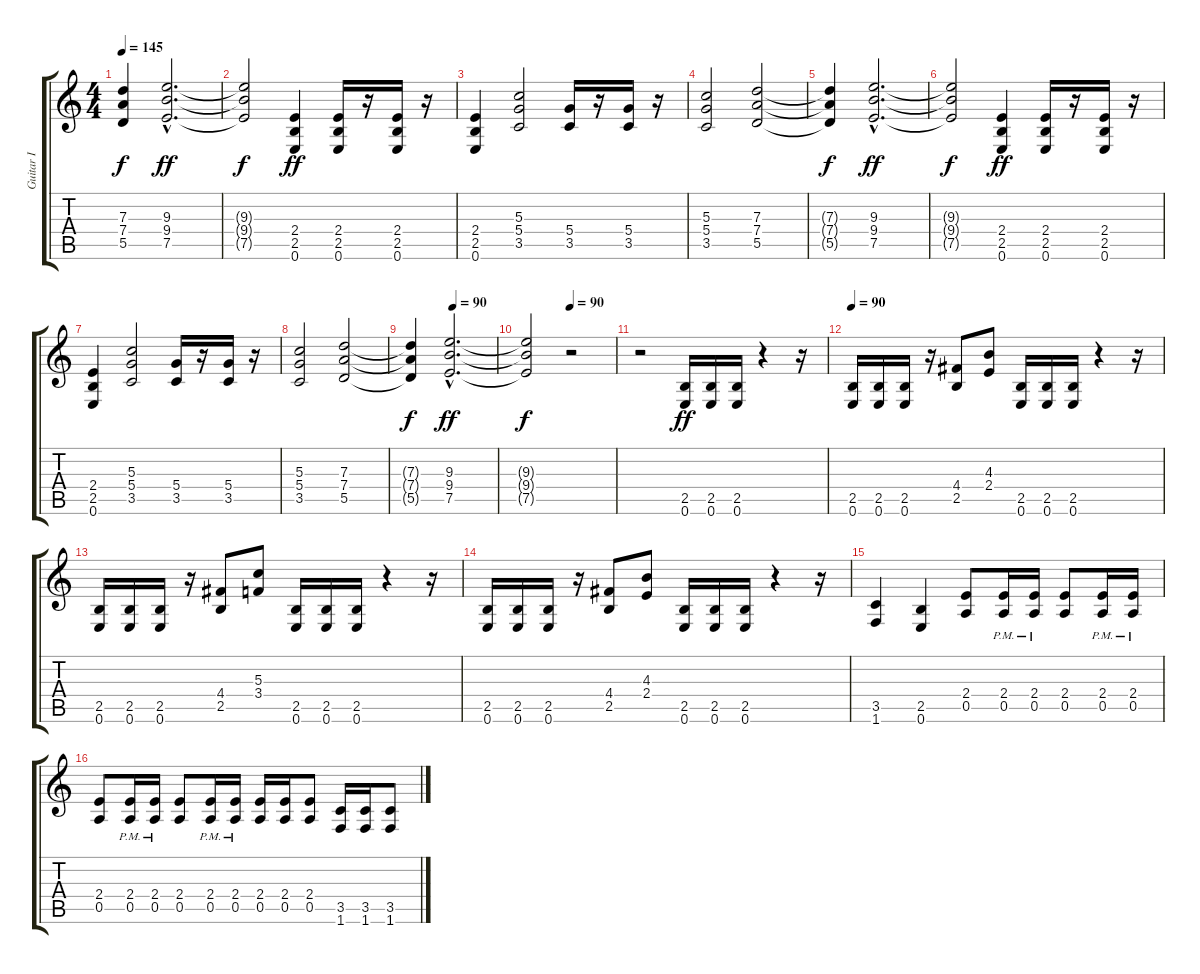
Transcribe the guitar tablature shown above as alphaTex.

\track ("Guitar I" "Guitar I") {instrument distortionguitar}
\staff {score tabs}
\tuning (E4 B3 G3 D3 A2 E2) {hide}
\ts (4 4)
\tempo 145
\clef g2
\ks c
(7.3{t} 7.4{t} 5.5{t}).4{dy f} (9.3{hac} 9.4{hac} 7.5{hac}).2{d dy ff} |
(9.3{t} 9.4{t} 7.5{t}).2{dy f} (2.4 2.5 0.6).4{dy ff} (2.4 2.5 0.6).16 r.16 (2.4 2.5 0.6).16 r.16 |
(2.4 2.5 0.6).4 (5.3 5.4 3.5).2 (5.4 3.5).16 r.16 (5.4 3.5).16 r.16 |
(5.3 5.4 3.5).2 (7.3 7.4 5.5).2 |
(7.3{t} 7.4{t} 5.5{t}).4{dy f} (9.3{hac} 9.4{hac} 7.5{hac}).2{d dy ff} |
(9.3{t} 9.4{t} 7.5{t}).2{dy f} (2.4 2.5 0.6).4{dy ff} (2.4 2.5 0.6).16 r.16 (2.4 2.5 0.6).16 r.16 |
(2.4 2.5 0.6).4 (5.3 5.4 3.5).2 (5.4 3.5).16 r.16 (5.4 3.5).16 r.16 |
(5.3 5.4 3.5).2 (7.3 7.4 5.5).2 |
\tempo (90 0.5)
(7.3{t} 7.4{t} 5.5{t}).4{dy f} (9.3{hac} 9.4{hac} 7.5{hac}).2{d dy ff} |
\tempo (90 0.5)
(9.3{t} 9.4{t} 7.5{t}).2{dy f} r.2 |
r.2 (2.5 0.6).16{dy ff} (2.5 0.6).16 (2.5 0.6).16 r.4 r.16 |
\tempo 90
(2.5 0.6).16 (2.5 0.6).16 (2.5 0.6).16 r.16 (4.4 2.5).8 (4.3 2.4).8 (2.5 0.6).16 (2.5 0.6).16 (2.5 0.6).16 r.4 r.16 |
(2.5 0.6).16 (2.5 0.6).16 (2.5 0.6).16 r.16 (4.4 2.5).8 (5.3 3.4).8 (2.5 0.6).16 (2.5 0.6).16 (2.5 0.6).16 r.4 r.16 |
(2.5 0.6).16 (2.5 0.6).16 (2.5 0.6).16 r.16 (4.4 2.5).8 (4.3 2.4).8 (2.5 0.6).16 (2.5 0.6).16 (2.5 0.6).16 r.4 r.16 |
(3.5 1.6).4 (2.5 0.6).4 (2.4 0.5).8 (2.4{pm} 0.5{pm}).16 (2.4{pm} 0.5{pm}).16 (2.4 0.5).8 (2.4{pm} 0.5{pm}).16 (2.4{pm} 0.5{pm}).16 |
(2.4 0.5).8 (2.4{pm} 0.5{pm}).16 (2.4{pm} 0.5{pm}).16 (2.4 0.5).8 (2.4{pm} 0.5{pm}).16 (2.4{pm} 0.5{pm}).16 (2.4 0.5).16 (2.4 0.5).16 (2.4 0.5).8 (3.5 1.6).16 (3.5 1.6).16 (3.5 1.6).8
